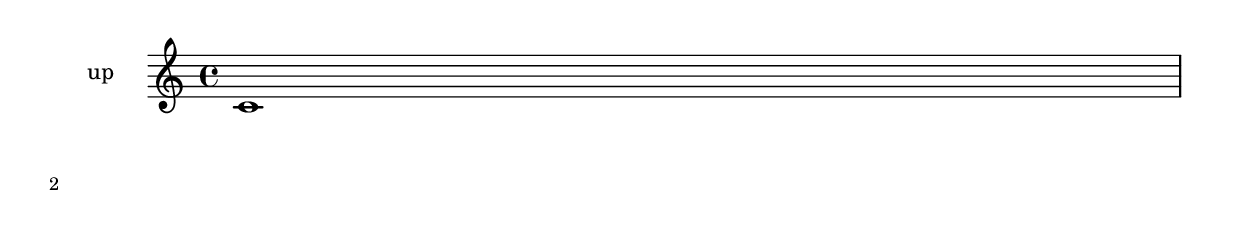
\version "2.16.0"

\header {
  texidoc = "Instrument names are removed when the staves are
killed off.

In this example, the second staff (marked by the bar number 2)
disappears, as does the instrument name."
}
        
\new PianoStaff <<
  \new Staff {
    \override Staff.VerticalAxisGroup #'remove-empty = ##t  
    \set PianoStaff.instrumentName = #"up" 
    \set PianoStaff.shortInstrumentName = #"u"
    c'1\break R
  }
>>
